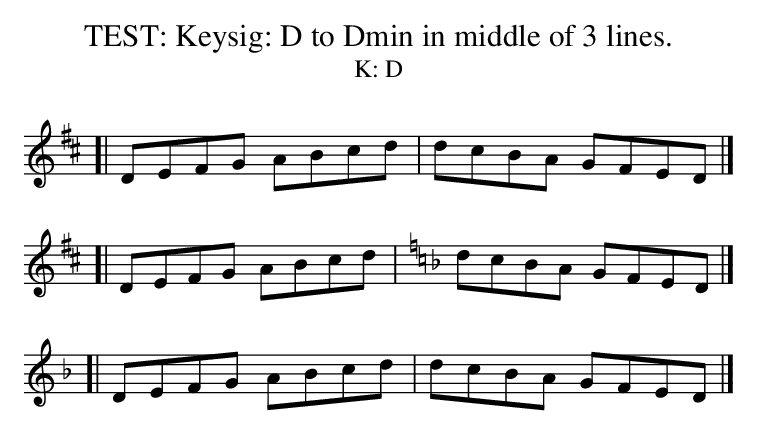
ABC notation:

X:1
T: TEST: Keysig: D to Dmin in middle of 3 lines.
T: K: D
K: D
[| DEFG ABcd |        dcBA GFED |]
[| DEFG ABcd | [K:Dm] dcBA GFED |]
[| DEFG ABcd |        dcBA GFED |]
